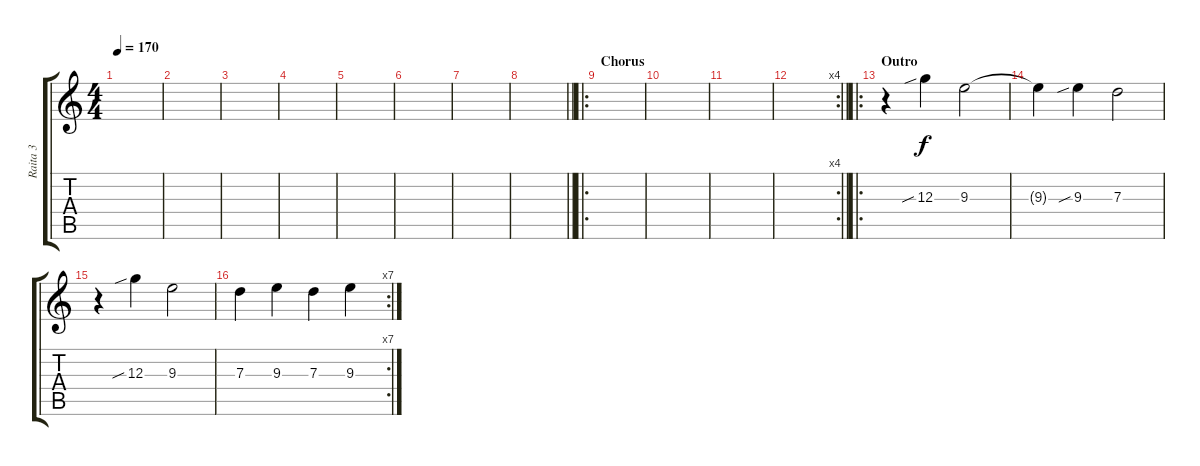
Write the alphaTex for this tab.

\track ("Raita 3" "Raita 3") {instrument distortionguitar}
\staff {score tabs}
\tuning (E4 B3 G3 D3 A2 E2) {hide}
\ts (4 4)
\tempo 170
\clef g2
\ks c
|
|
|
|
|
|
|
\barLineRight lightlight
|
\ro
\section ("" "Chorus")
|
|
|
\rc 4
\barLineRight lightlight
|
\ro
\section ("" "Outro")
r.4 12.3{sib}.4 9.3.2 |
9.3{t}.4 9.3{sib}.4 7.3.2 |
r.4 12.3{sib}.4 9.3.2 |
\rc 7
7.3.4 9.3.4 7.3.4 9.3.4
